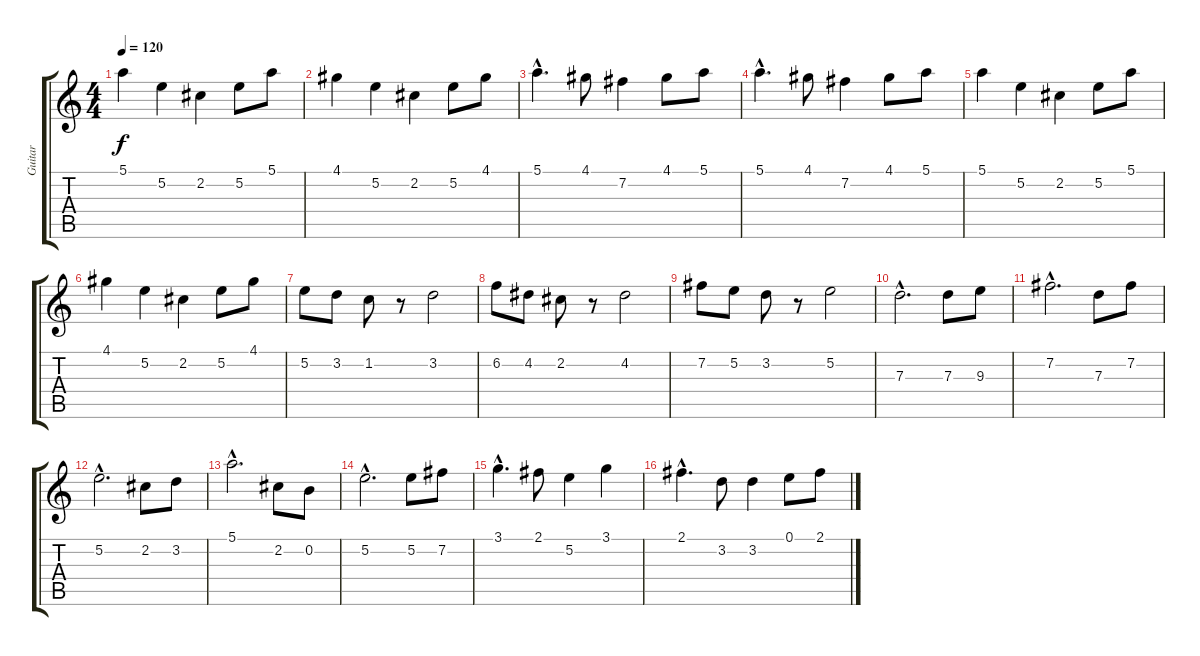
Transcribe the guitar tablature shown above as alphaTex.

\track ("Guitar" "Guitar") {instrument distortionguitar}
\staff {score tabs}
\tuning (E4 B3 G3 D3 A2 E2) {hide}
\ts (4 4)
\tempo 120
\clef g2
\ks c
5.1.4{dy f} 5.2.4 2.2.4 5.2.8 5.1.8 |
4.1.4 5.2.4 2.2.4 5.2.8 4.1.8 |
5.1{hac}.4{d} 4.1.8 7.2.4 4.1.8 5.1.8 |
5.1{hac}.4{d} 4.1.8 7.2.4 4.1.8 5.1.8 |
5.1.4 5.2.4 2.2.4 5.2.8 5.1.8 |
4.1.4 5.2.4 2.2.4 5.2.8 4.1.8 |
5.2.8 3.2.8 1.2.8 r.8 3.2.2 |
6.2.8 4.2.8 2.2.8 r.8 4.2.2 |
7.2.8 5.2.8 3.2.8 r.8 5.2.2 |
7.3{hac}.2{d} 7.3.8 9.3.8 |
7.2{hac}.2{d} 7.3.8 7.2.8 |
5.2{hac}.2{d} 2.2.8 3.2.8 |
5.1{hac}.2{d} 2.2.8 0.2.8 |
5.2{hac}.2{d} 5.2.8 7.2.8 |
3.1{hac}.4{d} 2.1.8 5.2.4 3.1.4 |
2.1{hac}.4{d} 3.2.8 3.2.4 0.1.8 2.1.8
